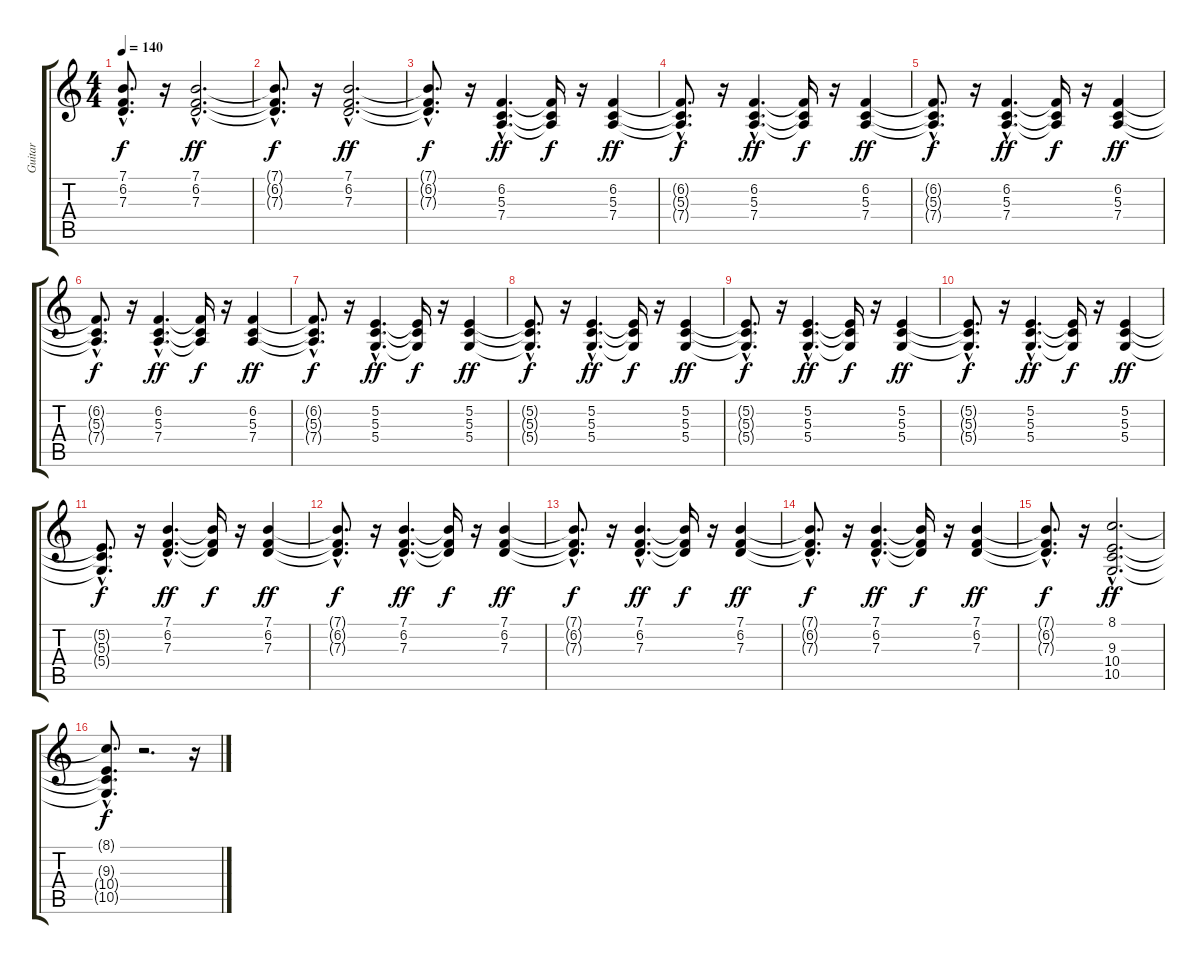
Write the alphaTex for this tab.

\track ("Guitar" "Guitar") {instrument acousticgrandpiano}
\staff {score tabs}
\tuning (E4 B3 G3 D3 A2 E2) {hide}
\ts (4 4)
\tempo 140
\clef g2
\ks c
(7.1{hac t} 6.2{hac t} 7.3{hac t}).8{d dy f} r.16 (7.1{hac} 6.2{hac} 7.3{hac}).2{d dy ff} |
(7.1{hac t} 6.2{hac t} 7.3{hac t}).8{d dy f} r.16 (7.1{hac} 6.2{hac} 7.3{hac}).2{d dy ff} |
(7.1{hac t} 6.2{hac t} 7.3{hac t}).8{d dy f} r.16 (6.2{hac} 5.3{hac} 7.4{hac}).4{d dy ff} (6.2{t} 5.3{t} 7.4{t}).16{dy f} r.16 (6.2 5.3 7.4).4{dy ff} |
(6.2{hac t} 5.3{hac t} 7.4{hac t}).8{d dy f} r.16 (6.2{hac} 5.3{hac} 7.4{hac}).4{d dy ff} (6.2{t} 5.3{t} 7.4{t}).16{dy f} r.16 (6.2 5.3 7.4).4{dy ff} |
(6.2{hac t} 5.3{hac t} 7.4{hac t}).8{d dy f} r.16 (6.2{hac} 5.3{hac} 7.4{hac}).4{d dy ff} (6.2{t} 5.3{t} 7.4{t}).16{dy f} r.16 (6.2 5.3 7.4).4{dy ff} |
(6.2{hac t} 5.3{hac t} 7.4{hac t}).8{d dy f} r.16 (6.2{hac} 5.3{hac} 7.4{hac}).4{d dy ff} (6.2{t} 5.3{t} 7.4{t}).16{dy f} r.16 (6.2 5.3 7.4).4{dy ff} |
(6.2{hac t} 5.3{hac t} 7.4{hac t}).8{d dy f} r.16 (5.2{hac} 5.3{hac} 5.4{hac}).4{d dy ff} (5.2{t} 5.3{t} 5.4{t}).16{dy f} r.16 (5.2 5.3 5.4).4{dy ff} |
(5.2{hac t} 5.3{hac t} 5.4{hac t}).8{d dy f} r.16 (5.2{hac} 5.3{hac} 5.4{hac}).4{d dy ff} (5.2{t} 5.3{t} 5.4{t}).16{dy f} r.16 (5.2 5.3 5.4).4{dy ff} |
(5.2{hac t} 5.3{hac t} 5.4{hac t}).8{d dy f} r.16 (5.2{hac} 5.3{hac} 5.4{hac}).4{d dy ff} (5.2{t} 5.3{t} 5.4{t}).16{dy f} r.16 (5.2 5.3 5.4).4{dy ff} |
(5.2{hac t} 5.3{hac t} 5.4{hac t}).8{d dy f} r.16 (5.2{hac} 5.3{hac} 5.4{hac}).4{d dy ff} (5.2{t} 5.3{t} 5.4{t}).16{dy f} r.16 (5.2 5.3 5.4).4{dy ff} |
(5.2{hac t} 5.3{hac t} 5.4{hac t}).8{d dy f} r.16 (7.1{hac} 6.2{hac} 7.3{hac}).4{d dy ff} (7.1{t} 6.2{t} 7.3{t}).16{dy f} r.16 (7.1 6.2 7.3).4{dy ff} |
(7.1{hac t} 6.2{hac t} 7.3{hac t}).8{d dy f} r.16 (7.1{hac} 6.2{hac} 7.3{hac}).4{d dy ff} (7.1{t} 6.2{t} 7.3{t}).16{dy f} r.16 (7.1 6.2 7.3).4{dy ff} |
(7.1{hac t} 6.2{hac t} 7.3{hac t}).8{d dy f} r.16 (7.1{hac} 6.2{hac} 7.3{hac}).4{d dy ff} (7.1{t} 6.2{t} 7.3{t}).16{dy f} r.16 (7.1 6.2 7.3).4{dy ff} |
(7.1{hac t} 6.2{hac t} 7.3{hac t}).8{d dy f} r.16 (7.1{hac} 6.2{hac} 7.3{hac}).4{d dy ff} (7.1{t} 6.2{t} 7.3{t}).16{dy f} r.16 (7.1 6.2 7.3).4{dy ff} |
(7.1{hac t} 6.2{hac t} 7.3{hac t}).8{d dy f} r.16 (8.1{hac} 9.3{hac} 10.4{hac} 10.5{hac}).2{d dy ff} |
(8.1{hac t} 9.3{hac t} 10.4{hac t} 10.5{hac t}).8{d dy f} r.2{d} r.16
